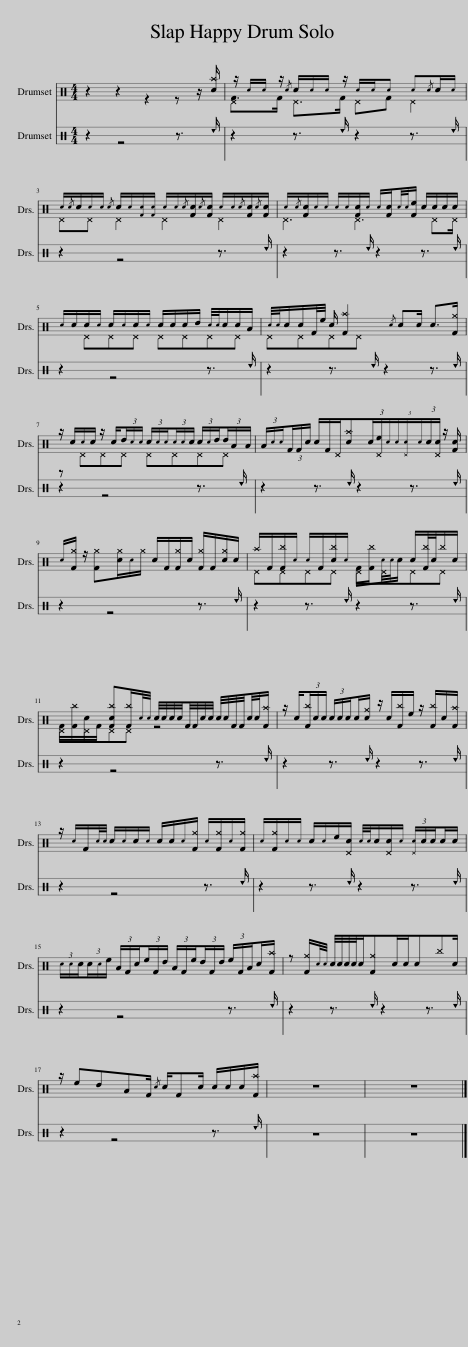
X:1
%%score ( 1 2 3 ) 4
L:1/8
M:4/4
I:linebreak $
K:C
U:s=!stemless!
V:1 perc
K:none
V:2 perc
K:none
V:3 perc
K:none
V:4 perc stafflines=3
K:none
V:1
 z2 z2 z2 z z/ [c^a]/ | sF>F ^D>F x4 |$ ^D^D ^D2 ^D2 ^D2 | x8 |$ x8 | %5
 x8 |$ z/ c/c/c/ z/ c/(3d/c/c/ (3c/c/c/(3c/c/c/ (3c/c/d/(3d/A/A/ | x8 |$ x8 | x8 |$ %10
 x8 | x8 |$ x8 | x8 |$ (3c/c/c/(3c/c/e/ (3A/F/c/(3e/F/d/ (3A/F/e/(3d/F/d/ (3e/F/A/c/[F^a]/ | %15
 x8 |$ x8 | z8 | z8 |] %19
V:2
 x8 | ^D2 x2 ^DF ^D2 |$ x8 | ^D3 ^D3 x/ ^D^D/ |$ x ^D^D^D ^D^D^D^D | %5
 ^D^D^D^D x4 |$ z ^D^D^D ^D^D^D^D | x4 x4 |$ x8 | ^D^D^D^D ^D^D^D^D |$ %10
 ^D^D^D^D z4 | x8 |$ x8 | x8 |$ x8 | %15
 x8 |$ x8 | x8 | x8 |] %19
V:3
 x8 | z/ c/c/ z/{/c} c/c/c/ z/ c/c/c c{/c}c/c/ |$ c/{/c}c/c/c/{/c} c/c/[Fc]/[Fc]/ c/c/{/c}[Fc]/{/c}[Fc]/ c/c/{/c}[Fc]/{/c}[Fc]/ | c/{/c}[Fc]/c/c/ c/c/[Fc]/c/ c/[Fc]/c/4c/4[Fe]/ c/c/c/c/ |$ c/c/c/c/ c/c/c/c/ c/c/c/d/ c/4c/4c/c/A/ | %5
 c/4c/4c/c/F/4e/4 c/ [F^a]2{/c} cc/ c>[F^g] |$ x8 | (3A/c/c/(3F/F/c/ c/F/^D/[c^a](3c/[^De]/c/(3c/[^Dc]/c/(3c/[^Dc]/ z/ [Fc]/ |$ c/[F^g]/ z/ [F^g][c^g]/c/^g/ c/F/[F^g]/c/ [F^g]/F/[c^g]/c/ | ^a/F/[F^b]/c/ c/F/[c^b]/c/ F/[F^b]/c/4c/4c/ c/[F^b]/4c/4^b/c/ |$ %10
 F/[F^b]/c/F/ [Fc^b][F^b]/c/4c/4 c/4c/4c/4c/4F/4F/4c/4c/4 c/4c/4F/4F/4c/4c/4[F^a]/ | z/ c/(3[F^b]/c/c/ (3c/c/c/c/[c^g]/ z/ c/[F^b]/e/ z/ [F^b]/c/[F^a]/ |$ z/ c/F/c/4c/4 c/c/c/c/ c/c/c/[F^g]/ c/[F^g]/c/[F^g]/ | c/[F^g]/c/c/ c/c/e/[^Dc]/ c/4c/4c/[^Dc]/c/ (3[^Dc]/c/c/c/c/ |$ x8 | %15
 z [F^g]/c/4c/4 c/4c/4c/4c/4c/[F^g]c/c/c^bc/ |$ z/ edAF/{/c} c/Fc/ c/c/c/[F^a]/ | x8 | x8 |] %19
V:4
 z2 z4 z3/2 c/ | z2 z3/2 c/ z2 z3/2 c/ |$ z2 z4 z3/2 c/ | z2 z3/2 c/ z2 z3/2 c/ |$ z2 z4 z3/2 c/ | %5
 z2 z3/2 c/ z2 z3/2 c/ |$ z2 z4 z3/2 c/ | z2 z3/2 c/ z2 z3/2 c/ |$ z2 z4 z3/2 c/ | z2 z3/2 c/ z2 z3/2 c/ |$ %10
 z2 z4 z3/2 c/ | z2 z3/2 c/ z2 z3/2 c/ |$ z2 z4 z3/2 c/ | z2 z3/2 c/ z2 z3/2 c/ |$ z2 z4 z3/2 c/ | %15
 z2 z3/2 c/ z2 z3/2 c/ |$ z2 z4 z3/2 c/ | z8 | z8 |] %19
